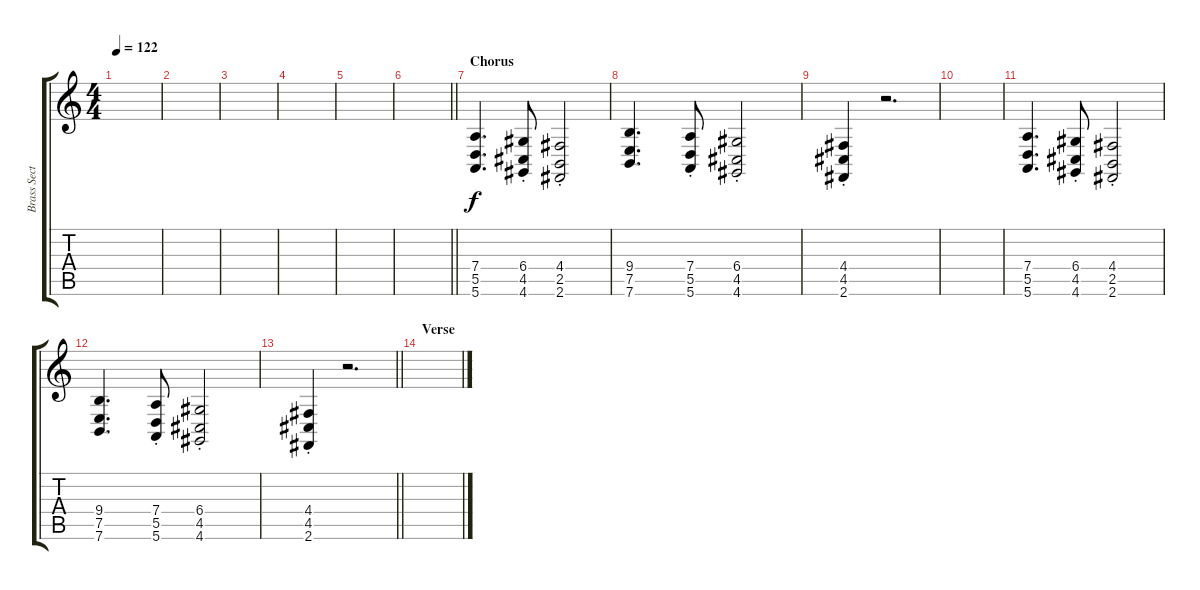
\track ("Brass Section" "Brass Sect") {instrument brasssection bank 255}
\staff {score tabs}
\tuning (E4 B3 G3 D3 A2 E2) {hide}
\ts (4 4)
\tempo 122
\clef g2
\ks c
|
|
|
|
|
\barLineRight lightlight
|
\section ("" "Chorus")
(7.4 5.5 5.6).4{d} (6.4{st} 4.5{st} 4.6{st}).8 (4.4{st} 2.5{st} 2.6{st}).2 |
(9.4 7.5 7.6).4{d} (7.4{st} 5.5{st} 5.6{st}).8 (6.4{st} 4.5{st} 4.6{st}).2 |
(4.4{st} 4.5{st} 2.6{st}).4 r.2{d} |
|
(7.4 5.5 5.6).4{d} (6.4{st} 4.5{st} 4.6{st}).8 (4.4{st} 2.5{st} 2.6{st}).2 |
(9.4 7.5 7.6).4{d} (7.4{st} 5.5{st} 5.6{st}).8 (6.4{st} 4.5{st} 4.6{st}).2 |
\barLineRight lightlight
(4.4{st} 4.5{st} 2.6{st}).4 r.2{d} |
\section ("" "Verse")
